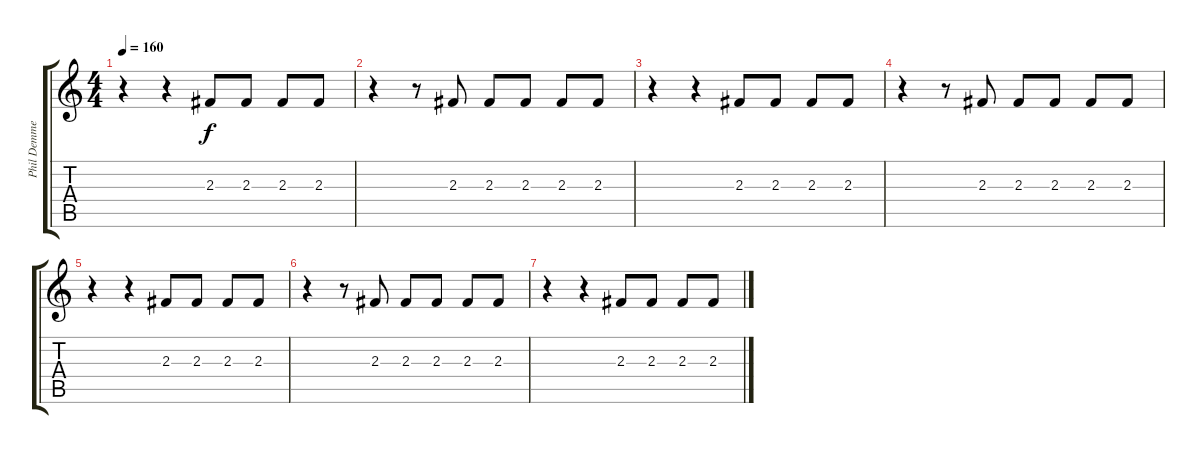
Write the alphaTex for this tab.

\track ("Phil Demmel" "Phil Demme") {instrument distortionguitar}
\staff {score tabs}
\tuning (Db4 Ab3 E3 B2 Gb2 B1) {hide}
\ts (4 4)
\tempo 160
\clef g2
\ks c
r.4{dy f} r.4 2.3.8 2.3.8 2.3.8 2.3.8 |
r.4 r.8 2.3.8 2.3.8 2.3.8 2.3.8 2.3.8 |
r.4 r.4 2.3.8 2.3.8 2.3.8 2.3.8 |
r.4 r.8 2.3.8 2.3.8 2.3.8 2.3.8 2.3.8 |
r.4 r.4 2.3.8 2.3.8 2.3.8 2.3.8 |
r.4 r.8 2.3.8 2.3.8 2.3.8 2.3.8 2.3.8 |
r.4 r.4 2.3.8 2.3.8 2.3.8 2.3.8
